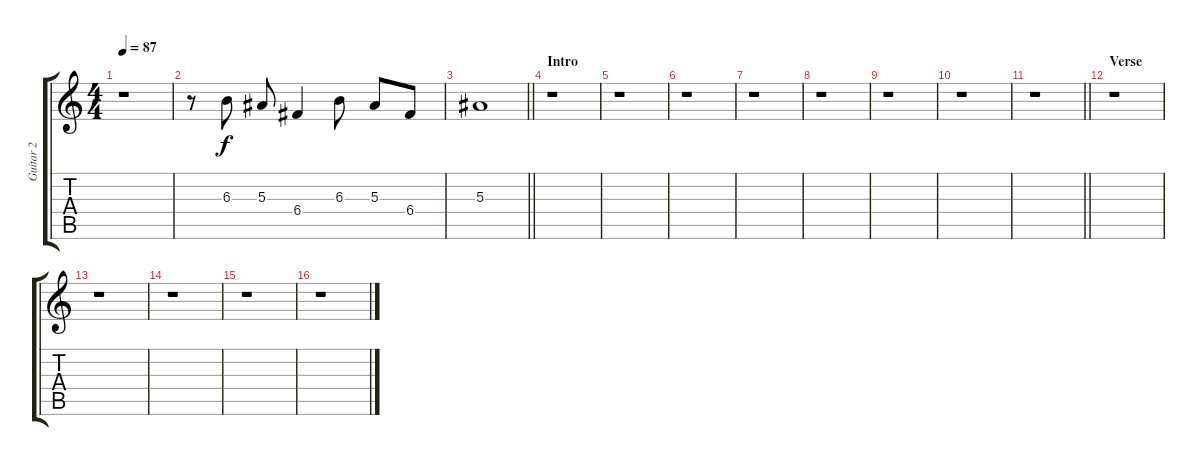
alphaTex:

\track ("Guitar 2" "Guitar 2") {instrument distortionguitar}
\staff {score tabs}
\tuning (D4 A3 F3 C3 G2 D2) {hide}
\ts (4 4)
\tempo 87
\clef g2
\ks c
r.1{dy f} |
r.8 6.3.8 5.3.8 6.4.4 6.3.8 5.3.8 6.4.8 |
\barLineRight lightlight
5.3.1 |
\section ("" "Intro")
r.1 |
r.1 |
r.1 |
r.1 |
r.1 |
r.1 |
r.1 |
\barLineRight lightlight
r.1 |
\section ("" "Verse")
r.1 |
r.1 |
r.1 |
r.1 |
r.1
